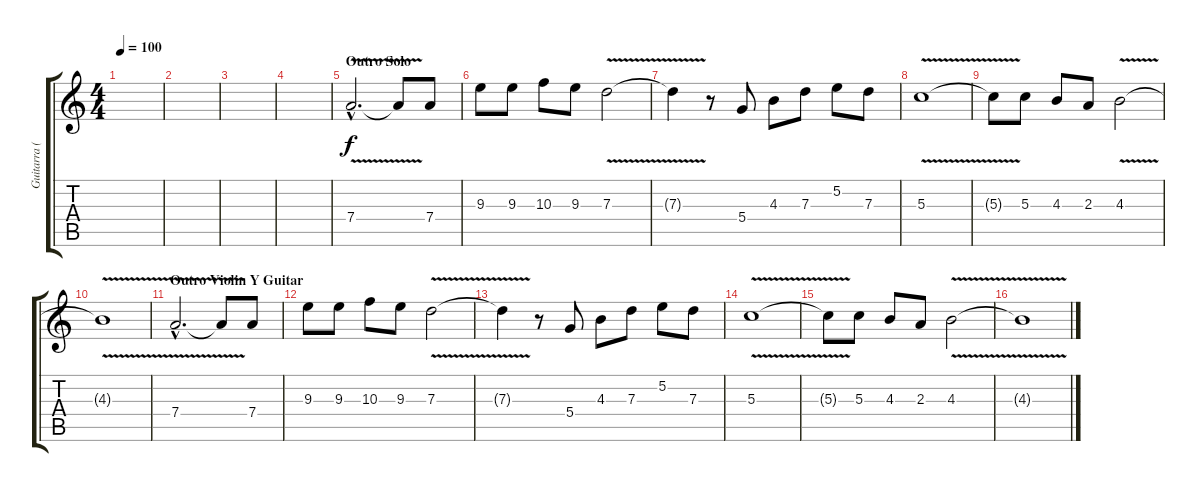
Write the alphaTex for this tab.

\track ("Guitarra (Lider)" "Guitarra (") {instrument overdrivenguitar}
\staff {score tabs}
\tuning (E4 B3 G3 D3 A2 E2) {hide}
\ts (4 4)
\tempo 100
\clef g2
\ks c
|
|
|
|
\section ("" "Outro Solo")
7.4{v hac}.2{d volume 13 instrument overdrivenguitar} 7.4{t}.8 7.4.8 |
9.3.8 9.3.8 10.3.8 9.3.8 7.3{v}.2 |
7.3{t}.4 r.8 5.4.8 4.3.8 7.3.8 5.2.8 7.3.8 |
5.3{v}.1 |
5.3{t}.8 5.3.8 4.3.8 2.3.8 4.3{v}.2 |
4.3{t}.1 |
\section ("" "Outro Violin Y Guitar")
7.4{v hac}.2{d volume 13 instrument overdrivenguitar} 7.4{t}.8 7.4.8 |
9.3.8 9.3.8 10.3.8 9.3.8 7.3{v}.2 |
7.3{t}.4 r.8 5.4.8 4.3.8 7.3.8 5.2.8 7.3.8 |
5.3{v}.1 |
5.3{t}.8 5.3.8 4.3.8 2.3.8 4.3{v}.2 |
4.3{t}.1
